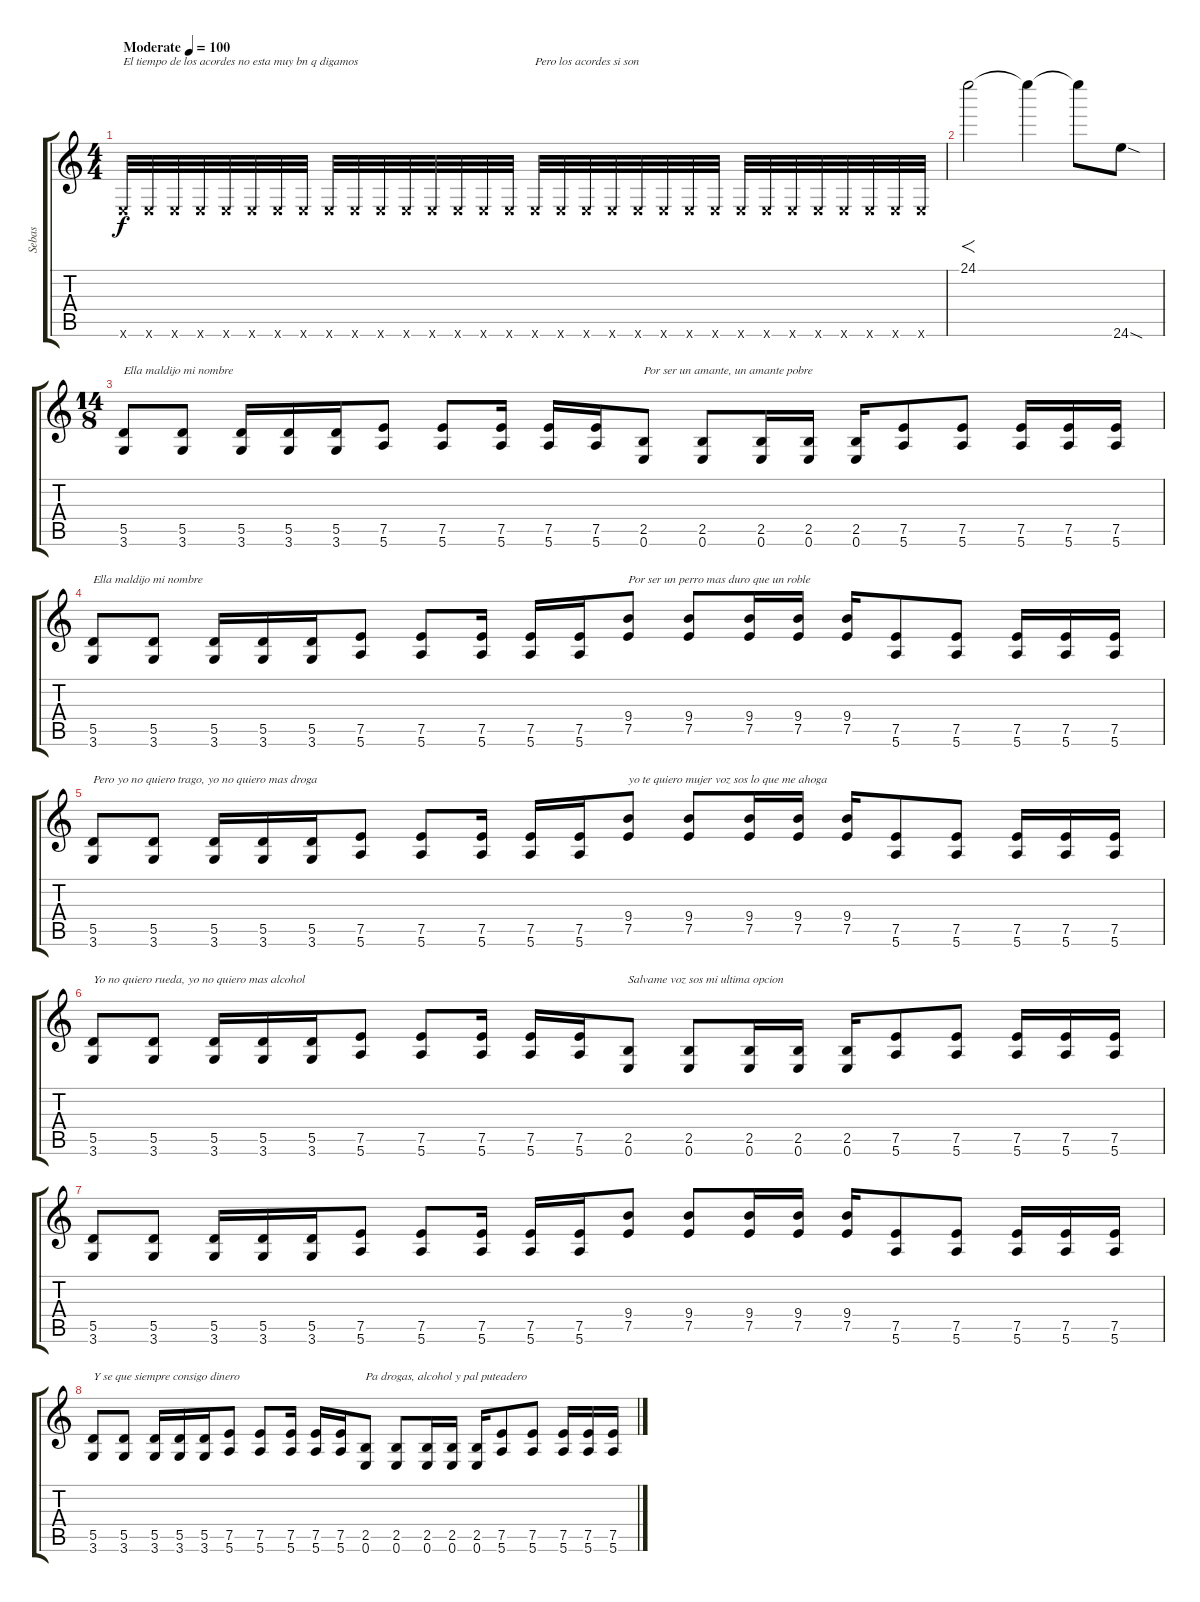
\track ("Sebas" "Sebas") {instrument distortionguitar}
\staff {score tabs}
\tuning (E4 B3 G3 D3 A2 E2) {hide}
\ts (4 4)
\tempo (100 "Moderate")
\clef g2
\ks c
0.6{x}.32{txt "El tiempo de los acordes no esta muy bn q digamos" dy f volume 1 instrument distortionguitar} 0.6{x}.32 0.6{x}.32 0.6{x}.32 0.6{x}.32 0.6{x}.32 0.6{x}.32 0.6{x}.32 0.6{x}.32 0.6{x}.32 0.6{x}.32 0.6{x}.32 0.6{x}.32 0.6{x}.32 0.6{x}.32 0.6{x}.32 0.6{x}.32{txt "Pero los acordes si son"} 0.6{x}.32 0.6{x}.32 0.6{x}.32 0.6{x}.32 0.6{x}.32 0.6{x}.32 0.6{x}.32 0.6{x}.32 0.6{x}.32 0.6{x}.32 0.6{x}.32 0.6{x}.32 0.6{x}.32 0.6{x}.32 0.6{x}.32 |
24.1.2{f volume 13} 24.1{t}.4 24.1{t}.8 24.6{sod}.8 |
\ts (14 8)
(5.5 3.6).8{txt "Ella maldijo mi nombre"} (5.5 3.6).8 (5.5 3.6).16 (5.5 3.6).16 (5.5 3.6).16 (7.5 5.6).8 (7.5 5.6).8 (7.5 5.6).16 (7.5 5.6).16 (7.5 5.6).16 (2.5 0.6).8{txt "Por ser un amante, un amante pobre"} (2.5 0.6).8 (2.5 0.6).16 (2.5 0.6).16 (2.5 0.6).16 (7.5 5.6).8 (7.5 5.6).8 (7.5 5.6).16 (7.5 5.6).16 (7.5 5.6).16 |
(5.5 3.6).8{txt "Ella maldijo mi nombre"} (5.5 3.6).8 (5.5 3.6).16 (5.5 3.6).16 (5.5 3.6).16 (7.5 5.6).8 (7.5 5.6).8 (7.5 5.6).16 (7.5 5.6).16 (7.5 5.6).16 (9.4 7.5).8{txt "Por ser un perro mas duro que un roble"} (9.4 7.5).8 (9.4 7.5).16 (9.4 7.5).16 (9.4 7.5).16 (7.5 5.6).8 (7.5 5.6).8 (7.5 5.6).16 (7.5 5.6).16 (7.5 5.6).16 |
(5.5 3.6).8{txt "Pero yo no quiero trago, yo no quiero mas droga"} (5.5 3.6).8 (5.5 3.6).16 (5.5 3.6).16 (5.5 3.6).16 (7.5 5.6).8 (7.5 5.6).8 (7.5 5.6).16 (7.5 5.6).16 (7.5 5.6).16 (9.4 7.5).8{txt "yo te quiero mujer voz sos lo que me ahoga"} (9.4 7.5).8 (9.4 7.5).16 (9.4 7.5).16 (9.4 7.5).16 (7.5 5.6).8 (7.5 5.6).8 (7.5 5.6).16 (7.5 5.6).16 (7.5 5.6).16 |
(5.5 3.6).8{txt "Yo no quiero rueda, yo no quiero mas alcohol"} (5.5 3.6).8 (5.5 3.6).16 (5.5 3.6).16 (5.5 3.6).16 (7.5 5.6).8 (7.5 5.6).8 (7.5 5.6).16 (7.5 5.6).16 (7.5 5.6).16 (2.5 0.6).8{txt "Salvame voz sos mi ultima opcion"} (2.5 0.6).8 (2.5 0.6).16 (2.5 0.6).16 (2.5 0.6).16 (7.5 5.6).8 (7.5 5.6).8 (7.5 5.6).16 (7.5 5.6).16 (7.5 5.6).16 |
(5.5 3.6).8 (5.5 3.6).8 (5.5 3.6).16 (5.5 3.6).16 (5.5 3.6).16 (7.5 5.6).8 (7.5 5.6).8 (7.5 5.6).16 (7.5 5.6).16 (7.5 5.6).16 (9.4 7.5).8 (9.4 7.5).8 (9.4 7.5).16 (9.4 7.5).16 (9.4 7.5).16 (7.5 5.6).8 (7.5 5.6).8 (7.5 5.6).16 (7.5 5.6).16 (7.5 5.6).16 |
(5.5 3.6).8{txt "Y se que siempre consigo dinero"} (5.5 3.6).8 (5.5 3.6).16 (5.5 3.6).16 (5.5 3.6).16 (7.5 5.6).8 (7.5 5.6).8 (7.5 5.6).16 (7.5 5.6).16 (7.5 5.6).16 (2.5 0.6).8{txt "Pa drogas, alcohol y pal puteadero"} (2.5 0.6).8 (2.5 0.6).16 (2.5 0.6).16 (2.5 0.6).16 (7.5 5.6).8 (7.5 5.6).8 (7.5 5.6).16 (7.5 5.6).16 (7.5 5.6).16
